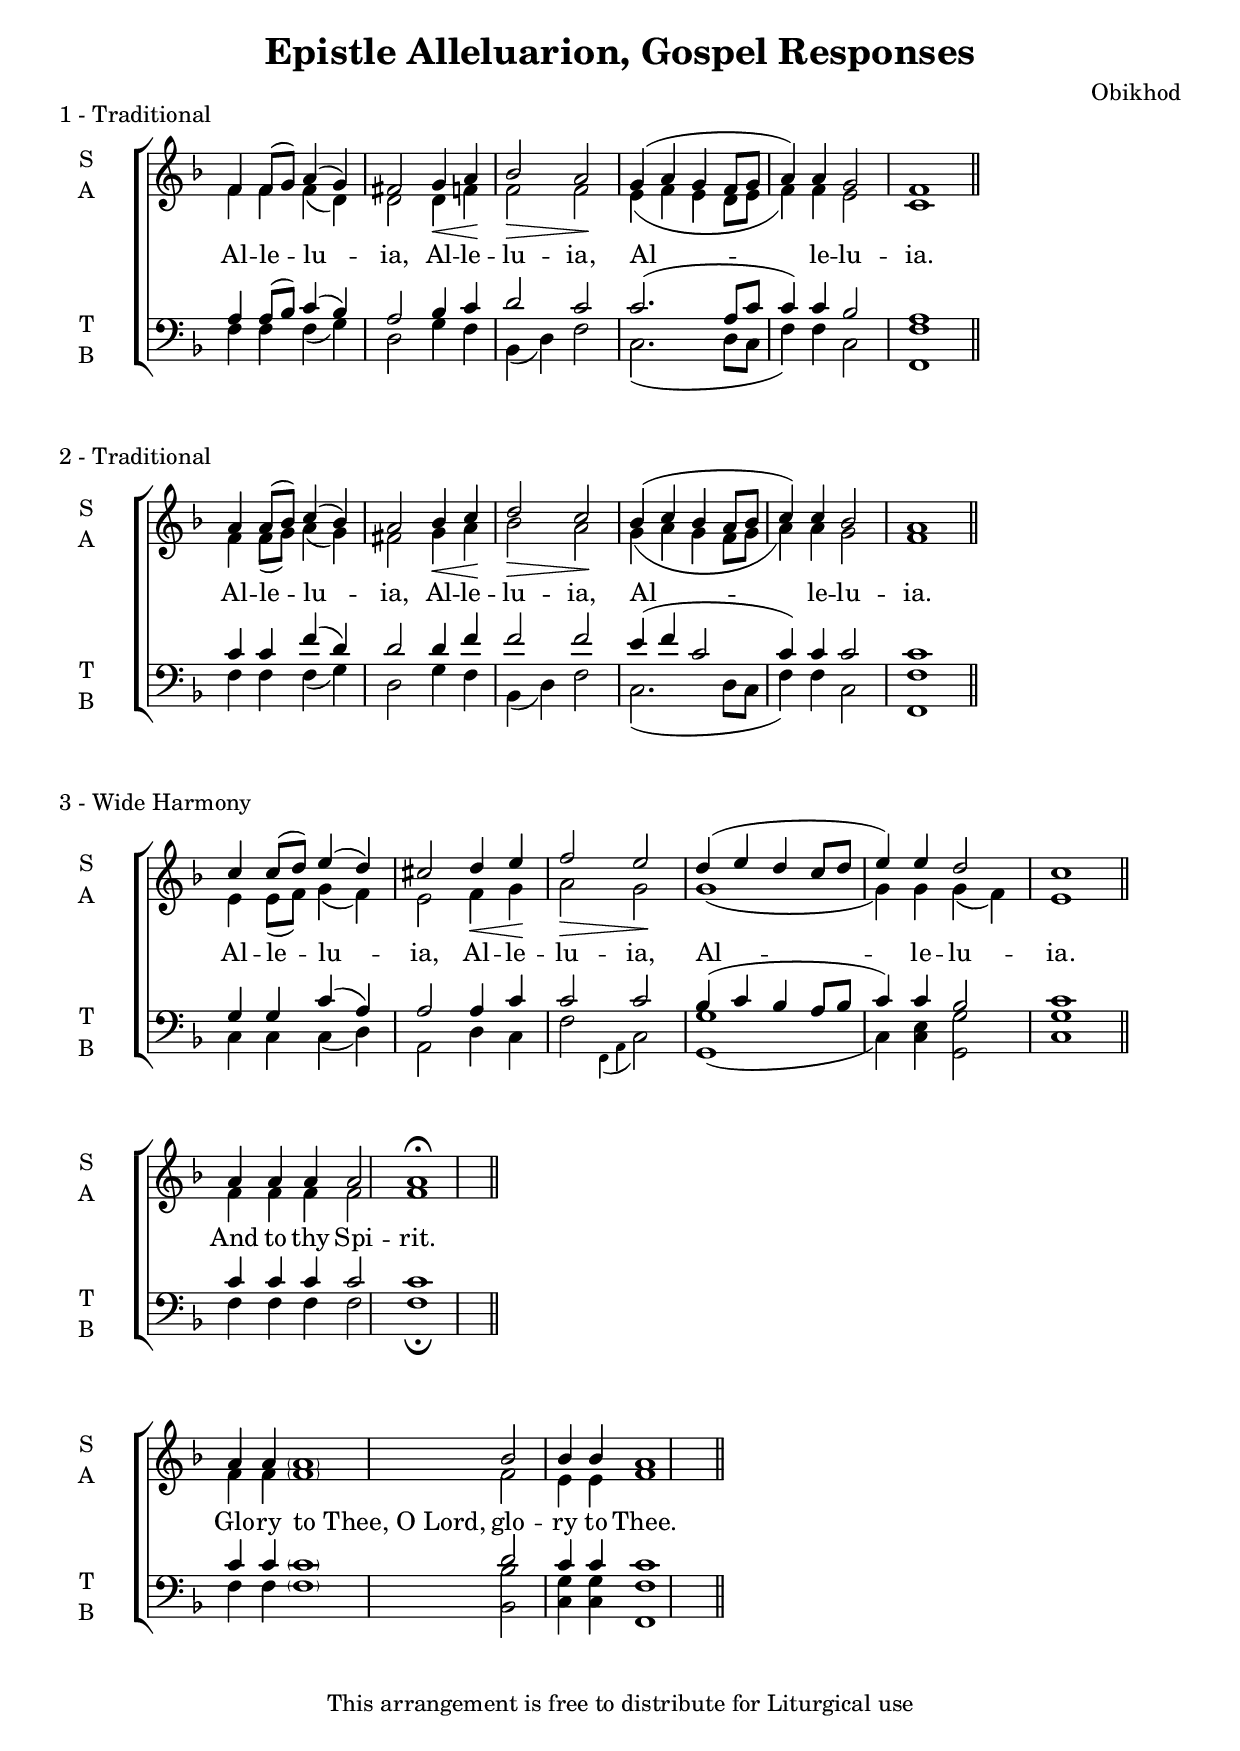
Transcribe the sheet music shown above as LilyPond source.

\version "2.18.2"

\header {
  title = "Epistle Alleluarion, Gospel Responses"
  subtitle = ""
  subsubtitle = ""
  composer = "Obikhod"
  arranger = ""
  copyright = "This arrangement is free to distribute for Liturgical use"
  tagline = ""
}
\markup "1 - Traditional"
\version "2.18.2"

% Provide an easy way to group a bunch of text together on a breve
% http://lilypond.org/doc/v2.18/Documentation/notation/working-with-ancient-music_002d_002dscenarios-and-solutions
recite = \once \override LyricText.self-alignment-X = #-1

\defineBarLine "invisible" #'("" "" "")
global = {
  \time 4/4
  \key f \major
}

verseOne = \lyricmode {
  Al -- le -- lu -- ia, Al -- le -- lu -- ia, Al -- le -- lu -- ia.
}

soprano = \relative g' {
  \global % Leave these here for key to display
  f4 f8( g) a4( g) fis2 g4 \< a \! bes2 \> a \! g4( a g f8 g a4) a g2 f1 \bar "||"
}

alto = \relative g' {
  \global % Leave these here for key to display
  f4 f f( d) d2 d4 f f2 f e4( f e d8 e f4) f e2 c1
}

tenor = \relative c' {
  \global % Leave these here for key to display
  a4 a8( bes) c4( bes) a2 bes4 c d2 c c2.( a8 c c4) c bes2 a1
}

bass = \relative f {
  \global % Leave these here for key to display
  f4 f f( g) d2 g4 f bes,4( d) f2 c2.( d8 c f4) f c2 <f f,>1
}

\score {
  \new ChoirStaff <<
    \new Staff \with {
      midiInstrument = "choir aahs"
      instrumentName = \markup \center-column { S A }
    } <<
      \new Voice = "soprano" { \voiceOne \soprano }
      \new Voice = "alto" { \voiceTwo \alto }
    >>
    \new Lyrics \with {
      \override VerticalAxisGroup #'staff-affinity = #CENTER
    } \lyricsto "soprano" \verseOne

    \new Staff \with {
      midiInstrument = "choir aahs"
      instrumentName = \markup \center-column { T B }
    } <<
      \clef bass
      \new Voice = "tenor" { \voiceOne \tenor }
      \new Voice = "bass" { \voiceTwo \bass }
    >>
  >>
  \layout {
    \context {
      \Staff
      \remove "Time_signature_engraver"
    }
    \context {
      \Score
      \omit BarNumber
    }
  }
  \midi { \tempo 4 = 120
          \context {
            \Voice
            \remove "Dynamic_performer"
    }
  }
}

\markup "2 - Traditional"
\version "2.18.2"

% Provide an easy way to group a bunch of text together on a breve
% http://lilypond.org/doc/v2.18/Documentation/notation/working-with-ancient-music_002d_002dscenarios-and-solutions
recite = \once \override LyricText.self-alignment-X = #-1

\defineBarLine "invisible" #'("" "" "")
global = {
  \time 4/4
  \key f \major
}

verseOne = \lyricmode {
  Al -- le -- lu -- ia, Al -- le -- lu -- ia, Al -- le -- lu -- ia.
}

soprano = \relative g' {
  \global % Leave these here for key to display
  a4 a8( bes) c4( bes) a2 bes4 \< c \! d2 \> c \! bes4( c bes a8 bes c4) c bes2 a1 \bar "||"
}

alto = \relative g' {
  \global % Leave these here for key to display
  f4 f8( g) a4( g) fis2 g4 a bes2 a g4( a g f8 g a4) a g2 f1
}

tenor = \relative c' {
  \global % Leave these here for key to display
  c4 c f( d) d2 d4 f f2 f e4( f c2( c4)) c c2 c1
}

bass = \relative f {
  \global % Leave these here for key to display
  f4 f f( g) d2 g4 f bes,4( d) f2 c2.( d8 c f4) f c2 <f f,>1
}

\score {
  \new ChoirStaff <<
    \new Staff \with {
      midiInstrument = "choir aahs"
      instrumentName = \markup \center-column { S A }
    } <<
      \new Voice = "soprano" { \voiceOne \soprano }
      \new Voice = "alto" { \voiceTwo \alto }
    >>
    \new Lyrics \with {
      \override VerticalAxisGroup #'staff-affinity = #CENTER
    } \lyricsto "soprano" \verseOne

    \new Staff \with {
      midiInstrument = "choir aahs"
      instrumentName = \markup \center-column { T B }
    } <<
      \clef bass
      \new Voice = "tenor" { \voiceOne \tenor }
      \new Voice = "bass" { \voiceTwo \bass }
    >>
  >>
  \layout {
    \context {
      \Staff
      \remove "Time_signature_engraver"
    }
    \context {
      \Score
      \omit BarNumber
    }
  }
  \midi { \tempo 4 = 120
          \context {
            \Voice
            \remove "Dynamic_performer"
    }
  }
}

\markup "3 - Wide Harmony"
\version "2.18.2"

% Provide an easy way to group a bunch of text together on a breve
% http://lilypond.org/doc/v2.18/Documentation/notation/working-with-ancient-music_002d_002dscenarios-and-solutions
recite = \once \override LyricText.self-alignment-X = #-1

\defineBarLine "invisible" #'("" "" "")
global = {
  \time 4/4
  \key f \major
}

verseOne = \lyricmode {
  Al -- le -- lu -- ia, Al -- le -- lu -- ia, Al -- le -- lu -- ia.
}

soprano = \relative g' {
  \global % Leave these here for key to display
  c4 c8( d) e4( d) cis2 d4 \< e \! f2 \> e \! d4( e d c8 d e4) e d2 c1 \bar "||"
}

alto = \relative g' {
  \global % Leave these here for key to display
  e4 e8( f) g4( f) e2 f4 g a2 g g1( g4) g g( f) e1
}

tenor = \relative c' {
  \global % Leave these here for key to display
  g4 g c( a) a2 a4 c c2 c bes4( c bes a8 bes c4) c bes2 c1
}

bass = \relative f {
  \global % Leave these here for key to display
  c4 c c( d) a2 d4 c f2 \acciaccatura {f,4 a} c2 <g' g,>1( c,4) <e c>4 <g g,>2 <g c,>1
}

\score {
  \new ChoirStaff <<
    \new Staff \with {
      midiInstrument = "choir aahs"
      instrumentName = \markup \center-column { S A }
    } <<
      \new Voice = "soprano" { \voiceOne \soprano }
      \new Voice = "alto" { \voiceTwo \alto }
    >>
    \new Lyrics \with {
      \override VerticalAxisGroup #'staff-affinity = #CENTER
    } \lyricsto "soprano" \verseOne

    \new Staff \with {
      midiInstrument = "choir aahs"
      instrumentName = \markup \center-column { T B }
    } <<
      \clef bass
      \new Voice = "tenor" { \voiceOne \tenor }
      \new Voice = "bass" { \voiceTwo \bass }
    >>
  >>
  \layout {
    \context {
      \Staff
      \remove "Time_signature_engraver"
    }
    \context {
      \Score
      \omit BarNumber
    }
  }
  \midi { \tempo 4 = 120
          \context {
            \Voice
            \remove "Dynamic_performer"
    }
  }
}

\version "2.18.2"

% Provide an easy way to group a bunch of text together on a breve
% http://lilypond.org/doc/v2.18/Documentation/notation/working-with-ancient-music_002d_002dscenarios-and-solutions
recite = \once \override LyricText.self-alignment-X = #-1

\defineBarLine "invisible" #'("" "" "")
global = {
  \time 4/4 % Not used, Time_signature_engraver is removed from layout
  \key f \major
  \set Timing.defaultBarType = "invisible" %% Only put bar lines where I say
}

lyricText = \lyricmode {          And to thy Spi -- rit. }
soprano = \relative c'' { \global a4  a   a  a2     a1 \fermata \bar "||" }
alto    = \relative c'  { \global f4  f   f  f2     f1 }
tenor   = \relative c'  { \global c4  c   c  c2     c1 }
bass    = \relative c   { \global f4  f   f  f2     f1 \fermata }

\score {
  \new ChoirStaff <<
    \new Staff \with {
      midiInstrument = "choir aahs"
      instrumentName = \markup \center-column { S A }
    } <<
      \new Voice = "soprano" { \voiceOne \soprano }
      \new Voice = "alto" { \voiceTwo \alto }
    >>
    \new Lyrics \with {
      \override VerticalAxisGroup #'staff-affinity = #CENTER
    } \lyricsto "soprano" \lyricText

    \new Staff \with {
      midiInstrument = "choir aahs"
      instrumentName = \markup \center-column { T B }
      } <<
        \clef bass
        \new Voice = "tenor" { \voiceOne \tenor }
        \new Voice = "bass" { \voiceTwo \bass }
    >>
  >>
  \layout {
    \context {
      \Staff
      \remove "Time_signature_engraver"
    }
    \context {
      \Score
      \omit BarNumber
    }
  }
  \midi { \tempo 4 = 120
          \context {
            \Voice
            \remove "Dynamic_performer"
    }
  }
}

\version "2.18.2"

% Provide an easy way to group a bunch of text together on a breve
% http://lilypond.org/doc/v2.18/Documentation/notation/working-with-ancient-music_002d_002dscenarios-and-solutions
recite = \once \override LyricText.self-alignment-X = #-1

\defineBarLine "invisible" #'("" "" "")
global = {
  \time 4/4 % Not used, Time_signature_engraver is removed from layout
  \key f \major
  \set Timing.defaultBarType = "invisible" %% Only put bar lines where I say
}

lyricText = \lyricmode {          Glo -- ry \recite"to Thee, O Lord," glo -- ry   to  Thee.}
soprano = \relative c'' { \global a4     a   \parenthesize a1         bes2   bes4 bes a1 \bar "||" }
alto    = \relative c'  { \global f4     f   \parenthesize f1         f2     e4   e   f1 }
tenor   = \relative c'  { \global c4     c   \parenthesize c1         d2     c4   c   c1 }
bass    = \relative c   { \global f4     f   \parenthesize f1         <bes bes,>2 <g c,>4 <g c,>4 <f f,>1 }

\score {
  \new ChoirStaff <<
    \new Staff \with {
      midiInstrument = "choir aahs"
      instrumentName = \markup \center-column { S A }
    } <<
      \new Voice = "soprano" { \voiceOne \soprano }
      \new Voice = "alto" { \voiceTwo \alto }
    >>
    \new Lyrics \with {
      \override VerticalAxisGroup #'staff-affinity = #CENTER
    } \lyricsto "soprano" \lyricText

    \new Staff \with {
      midiInstrument = "choir aahs"
      instrumentName = \markup \center-column { T B }
      } <<
        \clef bass
        \new Voice = "tenor" { \voiceOne \tenor }
        \new Voice = "bass" { \voiceTwo \bass }
    >>
  >>
  \layout {
    \context {
      \Staff
      \remove "Time_signature_engraver"
    }
    \context {
      \Score
      \omit BarNumber
    }
  }
  \midi { \tempo 4 = 120
          \context {
            \Voice
            \remove "Dynamic_performer"
    }
  }
}

